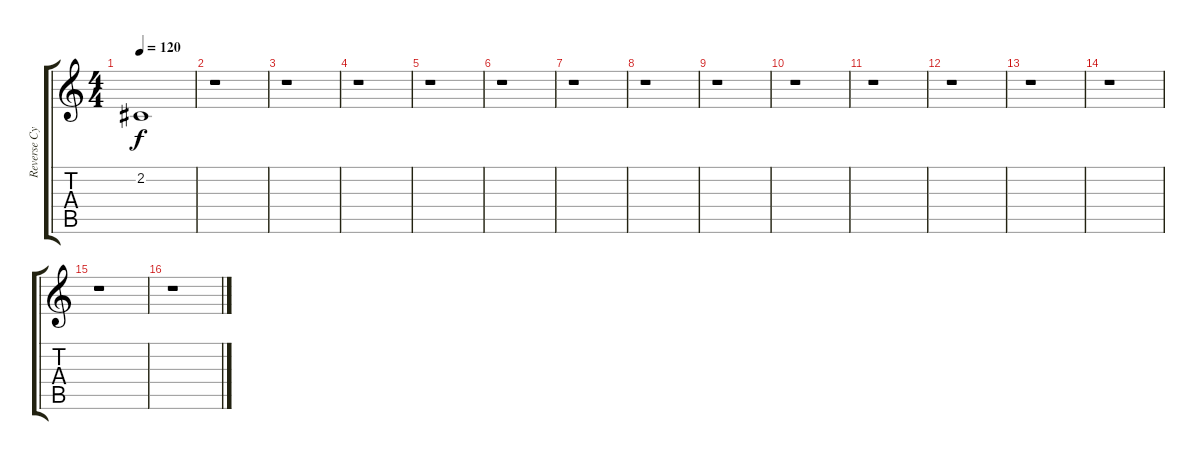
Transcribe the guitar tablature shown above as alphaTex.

\track ("Reverse Cy" "Reverse Cy") {instrument reversecymbal}
\staff {score tabs}
\tuning (E4 B3 G3 D3 A2 E2) {hide}
\ts (4 4)
\tempo 120
\clef g2
\ks c
2.2.1{dy f} |
r.1 |
r.1 |
r.1 |
r.1 |
r.1 |
r.1 |
r.1 |
r.1 |
r.1 |
r.1 |
r.1 |
r.1 |
r.1 |
r.1 |
r.1
